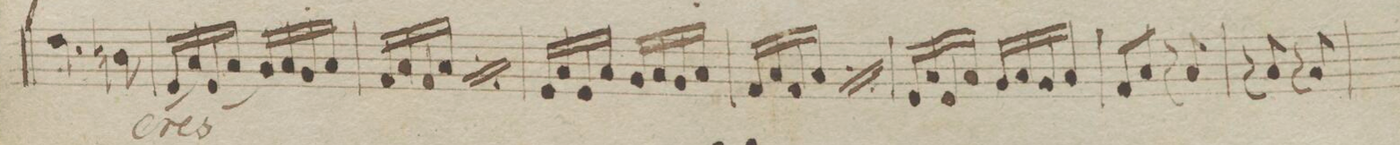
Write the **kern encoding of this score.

**kern	**dynam
*I"Violin 2do	*
*clefG2	*
*k[b-]	*
*M2/4	*
4.dd\	.
8bn\	.
=123	=123
(16e/LL	<
16a/)	.
(16e/	.
16a/JJ	.
16g/LL)	.
16a/	.
16g/	.
16a/JJ	.
=124	=124
16f/LL	.
16a/	.
16f/	.
16a/JJ	.
*rep	*
16f/LL	.
16a/	.
16f/	.
16a/JJ	.
*Xrep	*
=125	=125
16e/LL	.
16a/	.
16e/	.
16a/JJ	.
16g/LL	.
16a/	.
16g/	.
16a/JJ	.
=126	=126
16f/LL	.
16a/	.
16f/	.
16a/JJ	.
*rep	*
16f/LL	.
16a/	.
16f/	.
16a/JJ	.
*Xrep	*
=127	=127
16e/LL	.
16a/	.
16e/	.
16a/JJ	.
16g/LL	.
16a/	.
16g/	.
16a/JJ	.
=128	=128
8f/L	.
8a/J	.
8r	.
8a/	.
=129	=129
8r	.
8a/	.
8r	.
8a/	.
=130	=130
*-	*-
